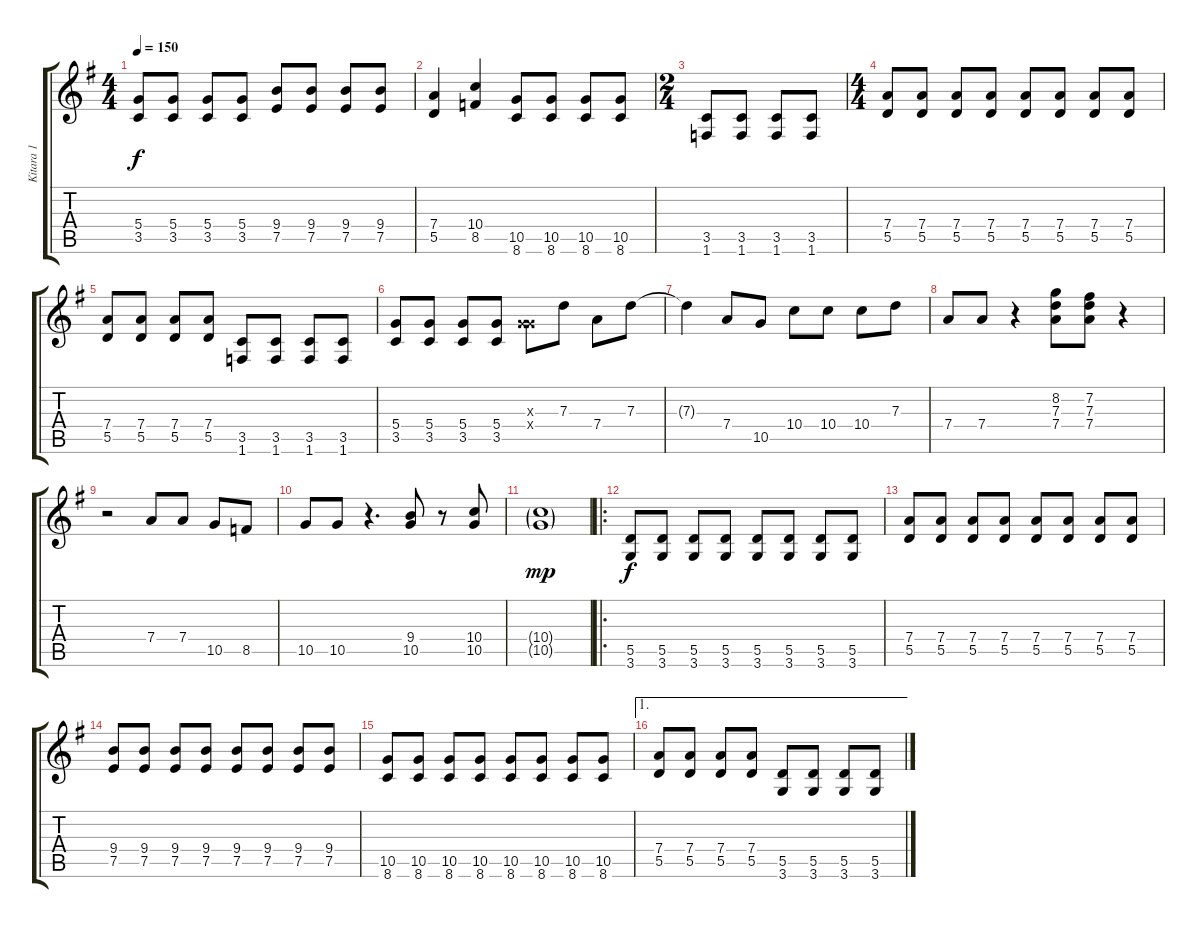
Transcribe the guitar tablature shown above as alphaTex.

\track ("Kitara 1" "Kitara 1") {instrument overdrivenguitar}
\staff {score tabs}
\tuning (E4 B3 G3 D3 A2 E2) {hide}
\ts (4 4)
\tempo 150
\clef g2
\ks g
(5.4 3.5).8{dy f} (5.4 3.5).8 (5.4 3.5).8 (5.4 3.5).8 (9.4 7.5).8 (9.4 7.5).8 (9.4 7.5).8 (9.4 7.5).8 |
(7.4 5.5).4 (10.4 8.5).4 (10.5 8.6).8 (10.5 8.6).8 (10.5 8.6).8 (10.5 8.6).8 |
\ts (2 4)
(3.5 1.6).8 (3.5 1.6).8 (3.5 1.6).8 (3.5 1.6).8 |
\ts (4 4)
(7.4 5.5).8 (7.4 5.5).8 (7.4 5.5).8 (7.4 5.5).8 (7.4 5.5).8 (7.4 5.5).8 (7.4 5.5).8 (7.4 5.5).8 |
(7.4 5.5).8 (7.4 5.5).8 (7.4 5.5).8 (7.4 5.5).8 (3.5 1.6).8 (3.5 1.6).8 (3.5 1.6).8 (3.5 1.6).8 |
(5.4 3.5).8 (5.4 3.5).8 (5.4 3.5).8 (5.4 3.5).8 (0.3{x} 5.4{x}).8{volume 16} 7.3.8 7.4.8 7.3.8 |
7.3{t}.4 7.4.8 10.5.8 10.4.8 10.4.8 10.4.8 7.3.8 |
7.4.8 7.4.8 r.4 (8.2 7.3 7.4).8 (7.2 7.3 7.4).8 r.4 |
r.2 7.4.8 7.4.8 10.5.8 8.5.8 |
10.5.8 10.5.8 r.4{d} (9.4 10.5).8 r.8 (10.4 10.5).8 |
(10.4{g} 10.5{g}).1{dy mp} |
\ro
(5.5 3.6).8{dy f volume 10} (5.5 3.6).8 (5.5 3.6).8 (5.5 3.6).8 (5.5 3.6).8 (5.5 3.6).8 (5.5 3.6).8 (5.5 3.6).8 |
(7.4 5.5).8 (7.4 5.5).8 (7.4 5.5).8 (7.4 5.5).8 (7.4 5.5).8 (7.4 5.5).8 (7.4 5.5).8 (7.4 5.5).8 |
(9.4 7.5).8 (9.4 7.5).8 (9.4 7.5).8 (9.4 7.5).8 (9.4 7.5).8 (9.4 7.5).8 (9.4 7.5).8 (9.4 7.5).8 |
(10.5 8.6).8 (10.5 8.6).8 (10.5 8.6).8 (10.5 8.6).8 (10.5 8.6).8 (10.5 8.6).8 (10.5 8.6).8 (10.5 8.6).8 |
\ae 1
(7.4 5.5).8 (7.4 5.5).8 (7.4 5.5).8 (7.4 5.5).8 (5.5 3.6).8 (5.5 3.6).8 (5.5 3.6).8 (5.5 3.6).8
